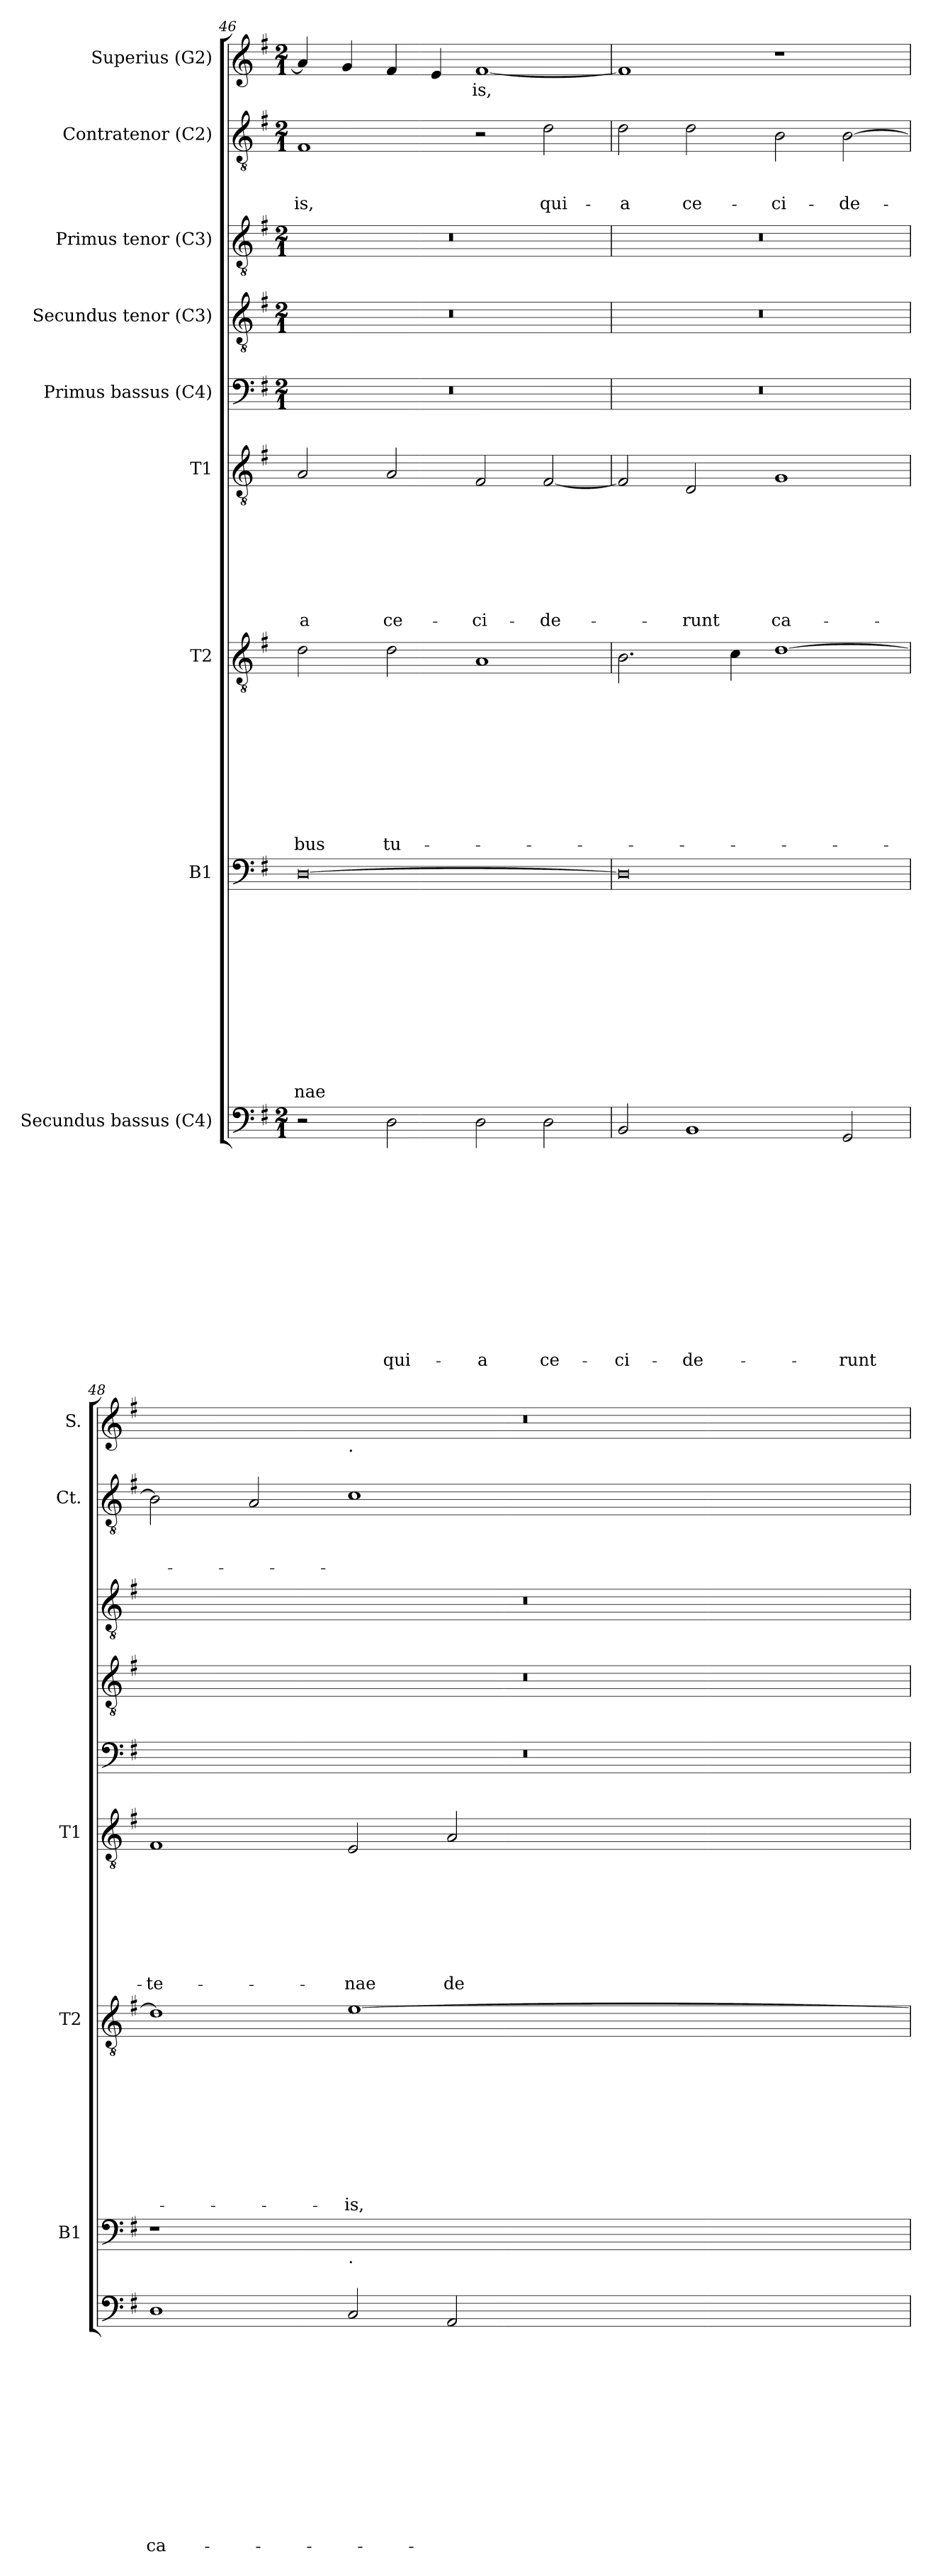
**kern	**text	**text	**text	**text	**text	**text	**text	**text	**text	**text	**text	**text	**text	**kern	**text	**text	**text	**text	**text	**text	**text	**text	**text	**text	**text	**text	**kern	**text	**text	**text	**text	**text	**text	**text	**text	**text	**text	**kern	**text	**text	**text	**text	**text	**text	**text	**text	**kern	**kern	**kern	**kern	**text	**text	**text	**kern	**text
*part9	*part9	*part9	*part9	*part9	*part9	*part9	*part9	*part9	*part9	*part9	*part9	*part9	*part9	*part8	*part8	*part8	*part8	*part8	*part8	*part8	*part8	*part8	*part8	*part8	*part8	*part8	*part7	*part7	*part7	*part7	*part7	*part7	*part7	*part7	*part7	*part7	*part7	*part6	*part6	*part6	*part6	*part6	*part6	*part6	*part6	*part6	*part5	*part4	*part3	*part2	*part2	*part2	*part2	*part1	*part1
*staff9	*staff9	*staff9	*staff9	*staff9	*staff9	*staff9	*staff9	*staff9	*staff9	*staff9	*staff9	*staff9	*staff9	*staff8	*staff8	*staff8	*staff8	*staff8	*staff8	*staff8	*staff8	*staff8	*staff8	*staff8	*staff8	*staff8	*staff7	*staff7	*staff7	*staff7	*staff7	*staff7	*staff7	*staff7	*staff7	*staff7	*staff7	*staff6	*staff6	*staff6	*staff6	*staff6	*staff6	*staff6	*staff6	*staff6	*staff5	*staff4	*staff3	*staff2	*staff2	*staff2	*staff2	*staff1	*staff1
*I"Secundus bassus (C4)	*	*	*	*	*	*	*	*	*	*	*	*	*	*I"B1	*	*	*	*	*	*	*	*	*	*	*	*	*I"T2	*	*	*	*	*	*	*	*	*	*	*I"T1	*	*	*	*	*	*	*	*	*I"Primus bassus (C4)	*I"Secundus tenor (C3)	*I"Primus tenor (C3)	*I"Contratenor (C2)	*	*	*	*I"Superius (G2)	*
*	*	*	*	*	*	*	*	*	*	*	*	*	*	*I'B1	*	*	*	*	*	*	*	*	*	*	*	*	*I'T2	*	*	*	*	*	*	*	*	*	*	*I'T1	*	*	*	*	*	*	*	*	*	*	*	*I'Ct.	*	*	*	*I'S.	*
*clefF4	*	*	*	*	*	*	*	*	*	*	*	*	*	*clefF4	*	*	*	*	*	*	*	*	*	*	*	*	*clefGv2	*	*	*	*	*	*	*	*	*	*	*clefGv2	*	*	*	*	*	*	*	*	*clefF4	*clefGv2	*clefGv2	*clefGv2	*	*	*	*clefG2	*
*k[f#]	*	*	*	*	*	*	*	*	*	*	*	*	*	*k[f#]	*	*	*	*	*	*	*	*	*	*	*	*	*k[f#]	*	*	*	*	*	*	*	*	*	*	*k[f#]	*	*	*	*	*	*	*	*	*k[f#]	*k[f#]	*k[f#]	*k[f#]	*	*	*	*k[f#]	*
*G:	*	*	*	*	*	*	*	*	*	*	*	*	*	*G:	*	*	*	*	*	*	*	*	*	*	*	*	*G:	*	*	*	*	*	*	*	*	*	*	*G:	*	*	*	*	*	*	*	*	*G:	*G:	*G:	*G:	*	*	*	*G:	*
*M2/1	*	*	*	*	*	*	*	*	*	*	*	*	*	*	*	*	*	*	*	*	*	*	*	*	*	*	*	*	*	*	*	*	*	*	*	*	*	*	*	*	*	*	*	*	*	*	*M2/1	*M2/1	*M2/1	*M2/1	*	*	*	*M2/1	*
=46	=46	=46	=46	=46	=46	=46	=46	=46	=46	=46	=46	=46	=46	=46	=46	=46	=46	=46	=46	=46	=46	=46	=46	=46	=46	=46	=46	=46	=46	=46	=46	=46	=46	=46	=46	=46	=46	=46	=46	=46	=46	=46	=46	=46	=46	=46	=46	=46	=46	=46	=46	=46	=46	=46	=46
!	!	!	!	!	!	!	!	!	!	!	!	!	!	!	!	!	!	!	!	!	!	!	!	!	!	!LO:LY:b	!	!	!	!	!	!	!	!	!	!	!LO:LY:b	!	!	!	!	!	!	!	!	!LO:LY:b	!	!	!	!	!	!	!LO:LY:b	!	!
2r	.	.	.	.	.	.	.	.	.	.	.	.	.	[>0D	.	.	.	.	.	.	.	.	.	.	.	-nae	2d\	.	.	.	.	.	.	.	.	.	-bus	2A/	.	.	.	.	.	.	.	-a	0r	0r	0r	1F#	.	.	-is,	4a/]	.
.	.	.	.	.	.	.	.	.	.	.	.	.	.	.	.	.	.	.	.	.	.	.	.	.	.	.	.	.	.	.	.	.	.	.	.	.	.	.	.	.	.	.	.	.	.	.	.	.	.	.	.	.	.	4g/	.
!	!	!	!	!	!	!	!	!	!	!	!	!	!LO:LY:b	!	!	!	!	!	!	!	!	!	!	!	!	!	!	!	!	!	!	!	!	!	!	!	!LO:LY:b	!	!	!	!	!	!	!	!	!LO:LY:b	!	!	!	!	!	!	!	!	!
2D\	.	.	.	.	.	.	.	.	.	.	.	.	-qui-	.	.	.	.	.	.	.	.	.	.	.	.	.	2d\	.	.	.	.	.	.	.	.	.	tu-	2A/	.	.	.	.	.	.	.	ce-	.	.	.	.	.	.	.	4f#/	.
.	.	.	.	.	.	.	.	.	.	.	.	.	.	.	.	.	.	.	.	.	.	.	.	.	.	.	.	.	.	.	.	.	.	.	.	.	.	.	.	.	.	.	.	.	.	.	.	.	.	.	.	.	.	4e/	.
!	!	!	!	!	!	!	!	!	!	!	!	!	!LO:LY:b	!	!	!	!	!	!	!	!	!	!	!	!	!	!	!	!	!	!	!	!	!	!	!	!	!	!	!	!	!	!	!	!	!LO:LY:b	!	!	!	!	!	!	!	!	!LO:LY:b
2D\	.	.	.	.	.	.	.	.	.	.	.	.	-a	.	.	.	.	.	.	.	.	.	.	.	.	.	1A	.	.	.	.	.	.	.	.	.	.	2F#/	.	.	.	.	.	.	.	-ci-	.	.	.	2r	.	.	.	[<1f#	-is,
!	!	!	!	!	!	!	!	!	!	!	!	!	!LO:LY:b	!	!	!	!	!	!	!	!	!	!	!	!	!	!	!	!	!	!	!	!	!	!	!	!	!	!	!	!	!	!	!	!	!LO:LY:b	!	!	!	!	!	!	!LO:LY:b	!	!
2D\	.	.	.	.	.	.	.	.	.	.	.	.	ce-	.	.	.	.	.	.	.	.	.	.	.	.	.	.	.	.	.	.	.	.	.	.	.	.	[<2F#/	.	.	.	.	.	.	.	-de-	.	.	.	2d\	.	.	qui-	.	.
=47	=47	=47	=47	=47	=47	=47	=47	=47	=47	=47	=47	=47	=47	=47	=47	=47	=47	=47	=47	=47	=47	=47	=47	=47	=47	=47	=47	=47	=47	=47	=47	=47	=47	=47	=47	=47	=47	=47	=47	=47	=47	=47	=47	=47	=47	=47	=47	=47	=47	=47	=47	=47	=47	=47	=47
!	!	!	!	!	!	!	!	!	!	!	!	!	!LO:LY:b	!	!	!	!	!	!	!	!	!	!	!	!	!	!	!	!	!	!	!	!	!	!	!	!	!	!	!	!	!	!	!	!	!	!	!	!	!	!	!	!LO:LY:b	!	!
2BB/	.	.	.	.	.	.	.	.	.	.	.	.	-ci-	0D]	.	.	.	.	.	.	.	.	.	.	.	.	2.B\	.	.	.	.	.	.	.	.	.	.	2F#/]	.	.	.	.	.	.	.	.	0r	0r	0r	2d\	.	.	-a	1f#]	.
!	!	!	!	!	!	!	!	!	!	!	!	!	!LO:LY:b	!	!	!	!	!	!	!	!	!	!	!	!	!	!	!	!	!	!	!	!	!	!	!	!	!	!	!	!	!	!	!	!	!LO:LY:b	!	!	!	!	!	!	!LO:LY:b	!	!
1BB	.	.	.	.	.	.	.	.	.	.	.	.	-de-	.	.	.	.	.	.	.	.	.	.	.	.	.	.	.	.	.	.	.	.	.	.	.	.	2D/	.	.	.	.	.	.	.	-runt	.	.	.	2d\	.	.	ce-	.	.
.	.	.	.	.	.	.	.	.	.	.	.	.	.	.	.	.	.	.	.	.	.	.	.	.	.	.	4c\	.	.	.	.	.	.	.	.	.	.	.	.	.	.	.	.	.	.	.	.	.	.	.	.	.	.	.	.
!	!	!	!	!	!	!	!	!	!	!	!	!	!	!	!	!	!	!	!	!	!	!	!	!	!	!	!	!	!	!	!	!	!	!	!	!	!	!	!	!	!	!	!	!	!	!LO:LY:b	!	!	!	!	!	!	!LO:LY:b	!	!
.	.	.	.	.	.	.	.	.	.	.	.	.	.	.	.	.	.	.	.	.	.	.	.	.	.	.	[>1d	.	.	.	.	.	.	.	.	.	.	1G	.	.	.	.	.	.	.	ca-	.	.	.	2B\	.	.	-ci-	1r	.
!	!	!	!	!	!	!	!	!	!	!	!	!	!LO:LY:b	!	!	!	!	!	!	!	!	!	!	!	!	!	!	!	!	!	!	!	!	!	!	!	!	!	!	!	!	!	!	!	!	!	!	!	!	!	!	!	!LO:LY:b	!	!
2GG/	.	.	.	.	.	.	.	.	.	.	.	.	-runt	.	.	.	.	.	.	.	.	.	.	.	.	.	.	.	.	.	.	.	.	.	.	.	.	.	.	.	.	.	.	.	.	.	.	.	.	[>2B\	.	.	-de-	.	.
=48	=48	=48	=48	=48	=48	=48	=48	=48	=48	=48	=48	=48	=48	=48	=48	=48	=48	=48	=48	=48	=48	=48	=48	=48	=48	=48	=48	=48	=48	=48	=48	=48	=48	=48	=48	=48	=48	=48	=48	=48	=48	=48	=48	=48	=48	=48	=48	=48	=48	=48	=48	=48	=48	=48	=48
!	!	!	!	!	!	!	!	!	!	!	!	!	!LO:LY:b	!	!	!	!	!	!	!	!	!	!	!	!	!	!	!	!	!	!	!	!	!	!	!	!	!	!	!	!	!	!	!	!	!LO:LY:b	!	!	!	!	!	!	!	!	!
*	*	*	*	*	*	*	*	*	*	*	*	*	*	*	*	*	*	*	*	*	*	*	*	*	*	*	*	*	*	*	*	*	*	*	*	*	*	*	*	*	*	*	*	*	*	*	*	*	*	*	*	*	*	*^	*
1D	.	.	.	.	.	.	.	.	.	.	.	.	ca-	1r	.	.	.	.	.	.	.	.	.	.	.	.	1d]	.	.	.	.	.	.	.	.	.	.	1F#	.	.	.	.	.	.	.	-te-	0r	0r	0r	2B\]	.	.	.	0r	1ryy	.
.	.	.	.	.	.	.	.	.	.	.	.	.	.	.	.	.	.	.	.	.	.	.	.	.	.	.	.	.	.	.	.	.	.	.	.	.	.	.	.	.	.	.	.	.	.	.	.	.	.	2A/	.	.	.	.	.	.
!	!	!	!	!	!	!	!	!	!	!	!	!	!	!	!	!	!	!	!	!	!	!	!	!	!	!	!	!	!	!	!	!	!	!	!	!	!	!	!	!	!	!	!	!	!	!	!	!	!	!	!	!	!	!	!LO:TX:b:t=.	!
!	!	!	!	!	!	!	!	!	!	!	!	!	!	!LO:TX:b:t=.	!	!	!	!	!	!	!	!	!	!	!	!	!	!	!	!	!	!	!	!	!	!	!	!	!	!	!	!	!	!	!	!	!	!	!	!	!	!	!	!	!	!
!	!	!	!	!	!	!	!	!	!	!	!	!	!	!	!	!	!	!	!	!	!	!	!	!	!	!	!	!	!	!	!	!	!	!	!	!	!LO:LY:b	!	!	!	!	!	!	!	!	!LO:LY:b	!	!	!	!	!	!	!	!	!	!
2C/	.	.	.	.	.	.	.	.	.	.	.	.	.	1ryy	.	.	.	.	.	.	.	.	.	.	.	.	[>1e	.	.	.	.	.	.	.	.	.	-is,	2E/	.	.	.	.	.	.	.	-nae	.	.	.	1c	.	.	.	.	1ryy	.
!	!	!	!	!	!	!	!	!	!	!	!	!	!	!	!	!	!	!	!	!	!	!	!	!	!	!	!	!	!	!	!	!	!	!	!	!	!	!	!	!	!	!	!	!	!	!LO:LY:b	!	!	!	!	!	!	!	!	!	!
2AA/	.	.	.	.	.	.	.	.	.	.	.	.	.	.	.	.	.	.	.	.	.	.	.	.	.	.	.	.	.	.	.	.	.	.	.	.	.	2A/	.	.	.	.	.	.	.	de	.	.	.	.	.	.	.	.	.	.
*	*	*	*	*	*	*	*	*	*	*	*	*	*	*	*	*	*	*	*	*	*	*	*	*	*	*	*	*	*	*	*	*	*	*	*	*	*	*	*	*	*	*	*	*	*	*	*	*	*	*	*	*	*	*v	*v	*
=	=	=	=	=	=	=	=	=	=	=	=	=	=	=	=	=	=	=	=	=	=	=	=	=	=	=	=	=	=	=	=	=	=	=	=	=	=	=	=	=	=	=	=	=	=	=	=	=	=	=	=	=	=	=	=
*-	*-	*-	*-	*-	*-	*-	*-	*-	*-	*-	*-	*-	*-	*-	*-	*-	*-	*-	*-	*-	*-	*-	*-	*-	*-	*-	*-	*-	*-	*-	*-	*-	*-	*-	*-	*-	*-	*-	*-	*-	*-	*-	*-	*-	*-	*-	*-	*-	*-	*-	*-	*-	*-	*-	*-
